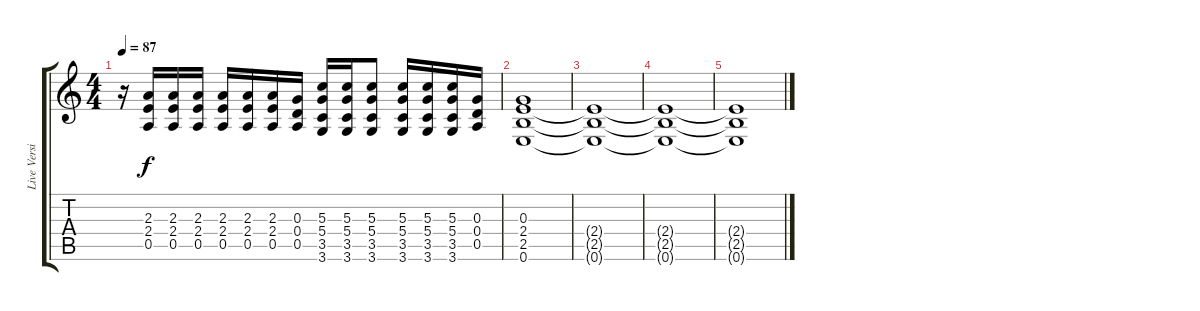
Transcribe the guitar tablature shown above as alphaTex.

\track ("Live Version" "Live Versi") {instrument distortionguitar}
\staff {score tabs}
\tuning (E4 B3 G3 D3 A2 E2) {hide}
\ts (4 4)
\tempo 87
\clef g2
\ks c
r.16{dy f} (2.3 2.4 0.5).16 (2.3 2.4 0.5).16 (2.3 2.4 0.5).16 (2.3 2.4 0.5).16 (2.3 2.4 0.5).16 (2.3 2.4 0.5).16 (0.3 0.4 0.5).16 (5.3 5.4 3.5 3.6).16 (5.3 5.4 3.5 3.6).16 (5.3 5.4 3.5 3.6).8 (5.3 5.4 3.5 3.6).16 (5.3 5.4 3.5 3.6).16 (5.3 5.4 3.5 3.6).16 (0.3 0.4 0.5).16 |
(0.3 2.4 2.5 0.6).1{volume 0} |
(2.4{t} 2.5{t} 0.6{t}).1 |
(2.4{t} 2.5{t} 0.6{t}).1 |
(2.4{t} 2.5{t} 0.6{t}).1
